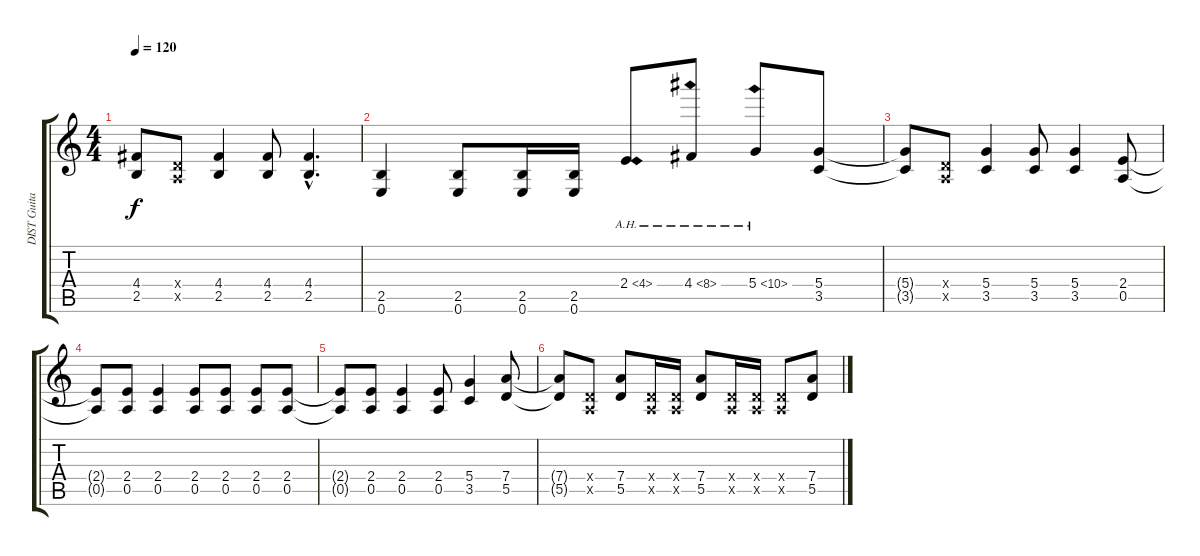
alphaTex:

\track ("DIST Guitar1" "DIST Guita") {instrument distortionguitar}
\staff {score tabs}
\tuning (E4 B3 G3 D3 A2 E2) {hide}
\ts (4 4)
\tempo 120
\clef g2
\ks c
(4.4{t} 2.5{t}).8{dy f} (0.4{x} 0.5{x}).8 (4.4 2.5).4 (4.4 2.5).8 (4.4{hac} 2.5{hac}).4{d} |
(2.5 0.6).4 (2.5 0.6).8 (2.5 0.6).16 (2.5 0.6).16 2.4{ah 2}.8 4.4{ah 4}.8 5.4{ah 5}.8 (5.4 3.5).8 |
(5.4{t} 3.5{t}).8 (0.4{x} 0.5{x}).8 (5.4 3.5).4 (5.4 3.5).8 (5.4 3.5).4 (2.4 0.5).8 |
(2.4{t} 0.5{t}).8 (2.4 0.5).8 (2.4 0.5).4 (2.4 0.5).8 (2.4 0.5).8 (2.4 0.5).8 (2.4 0.5).8 |
(2.4{t} 0.5{t}).8 (2.4 0.5).8 (2.4 0.5).4 (2.4 0.5).8 (5.4 3.5).4 (7.4 5.5).8 |
(7.4{t} 5.5{t}).8 (0.4{x} 0.5{x}).8 (7.4 5.5).8 (0.4{x} 0.5{x}).16 (0.4{x} 0.5{x}).16 (7.4 5.5).8 (0.4{x} 0.5{x}).16 (0.4{x} 0.5{x}).16 (0.4{x} 0.5{x}).8 (7.4 5.5).8
